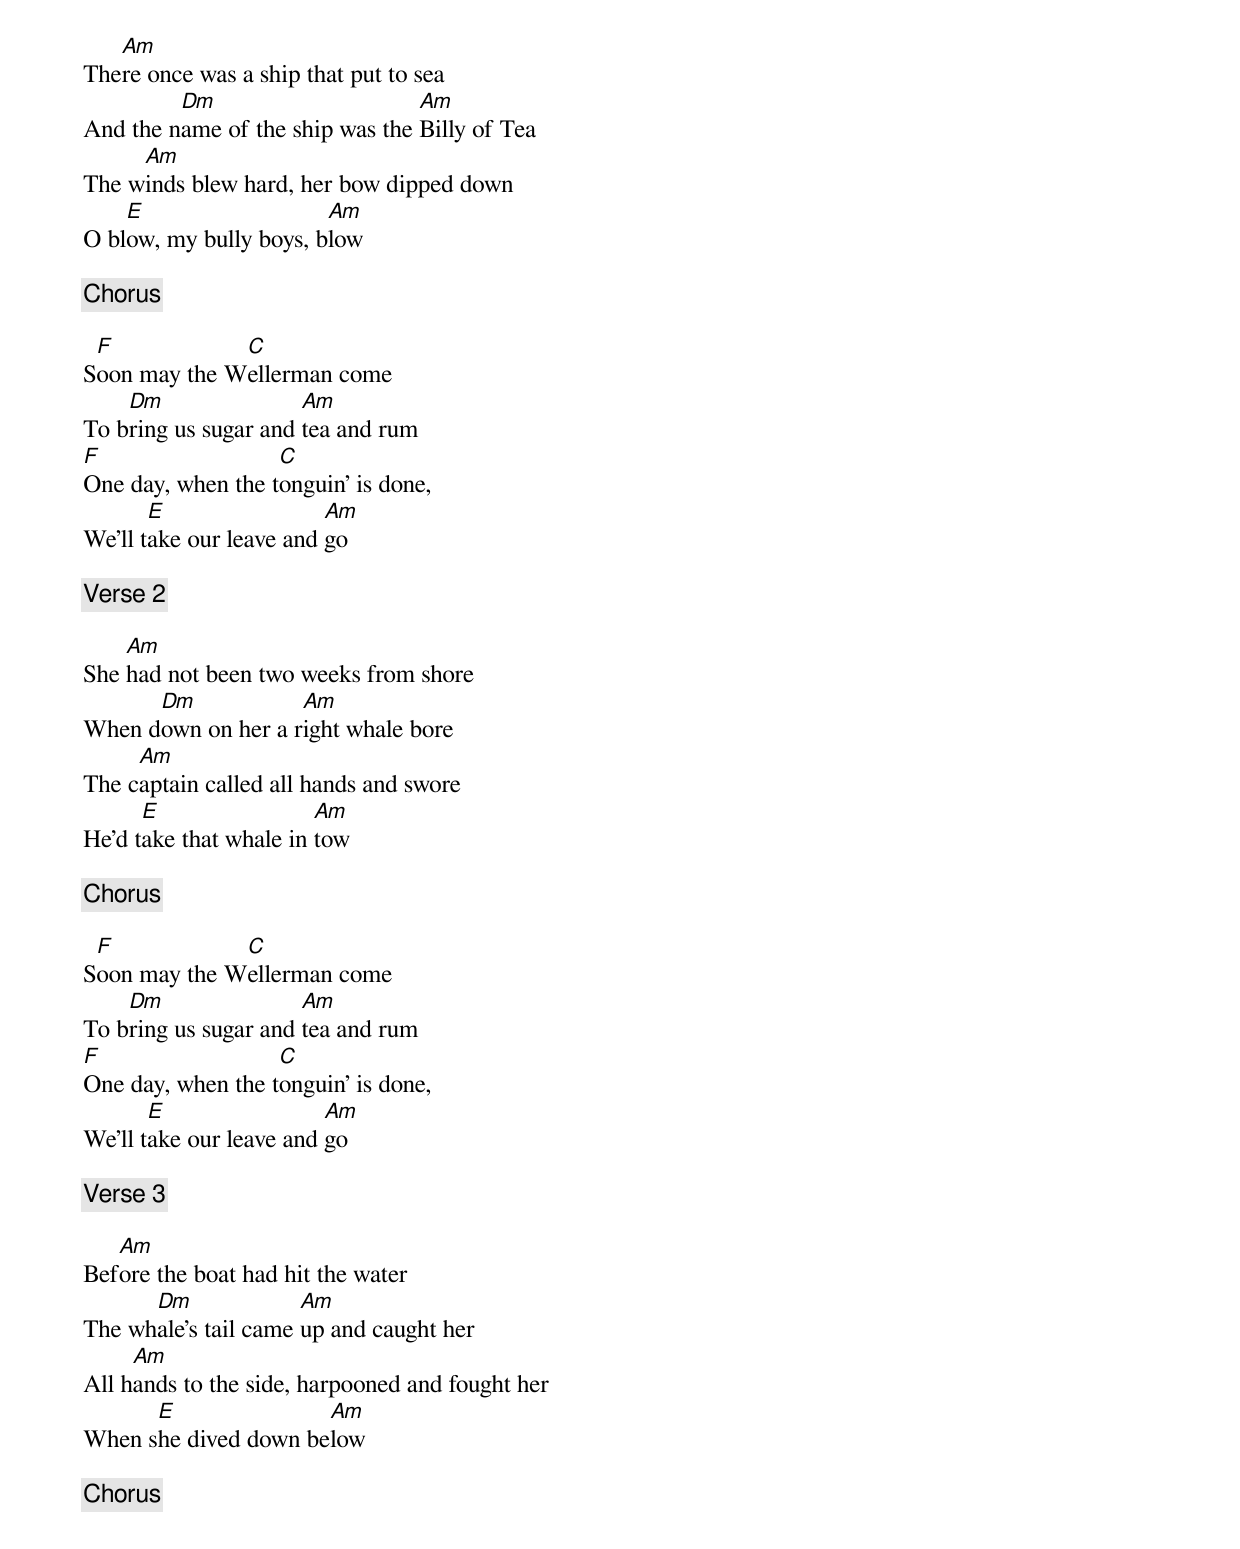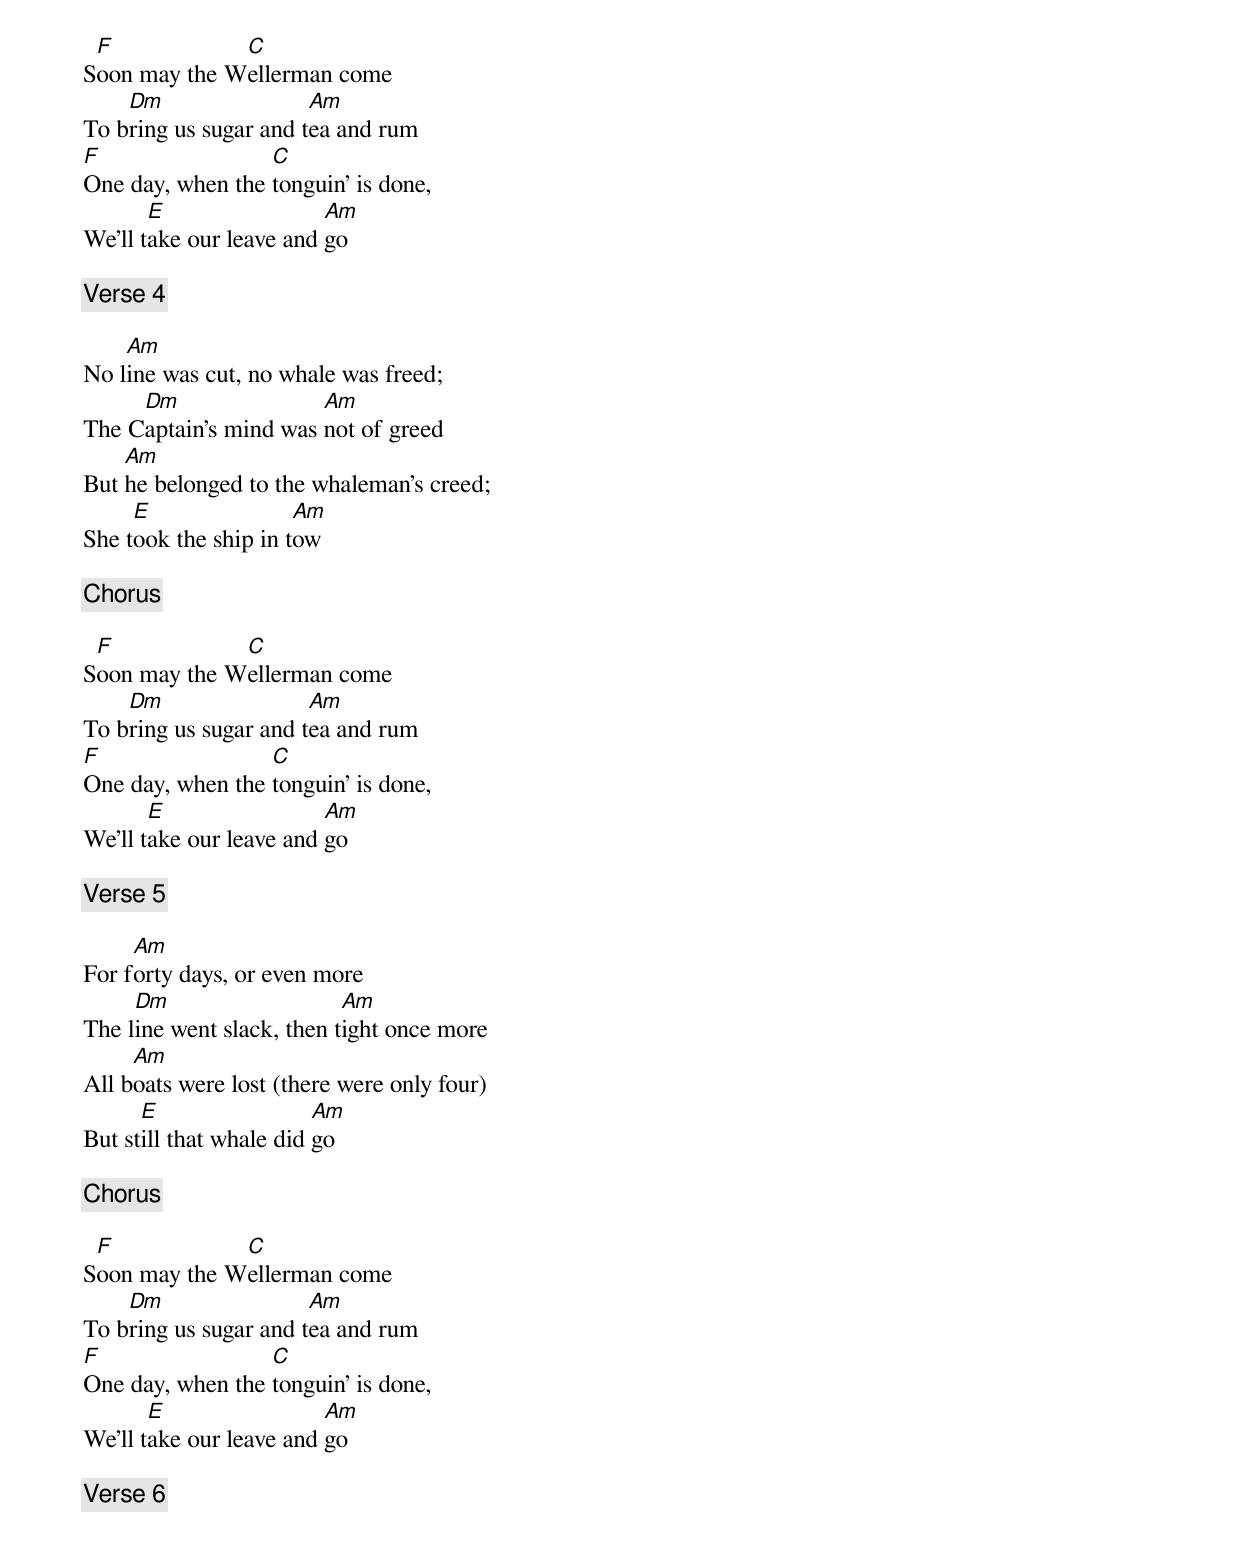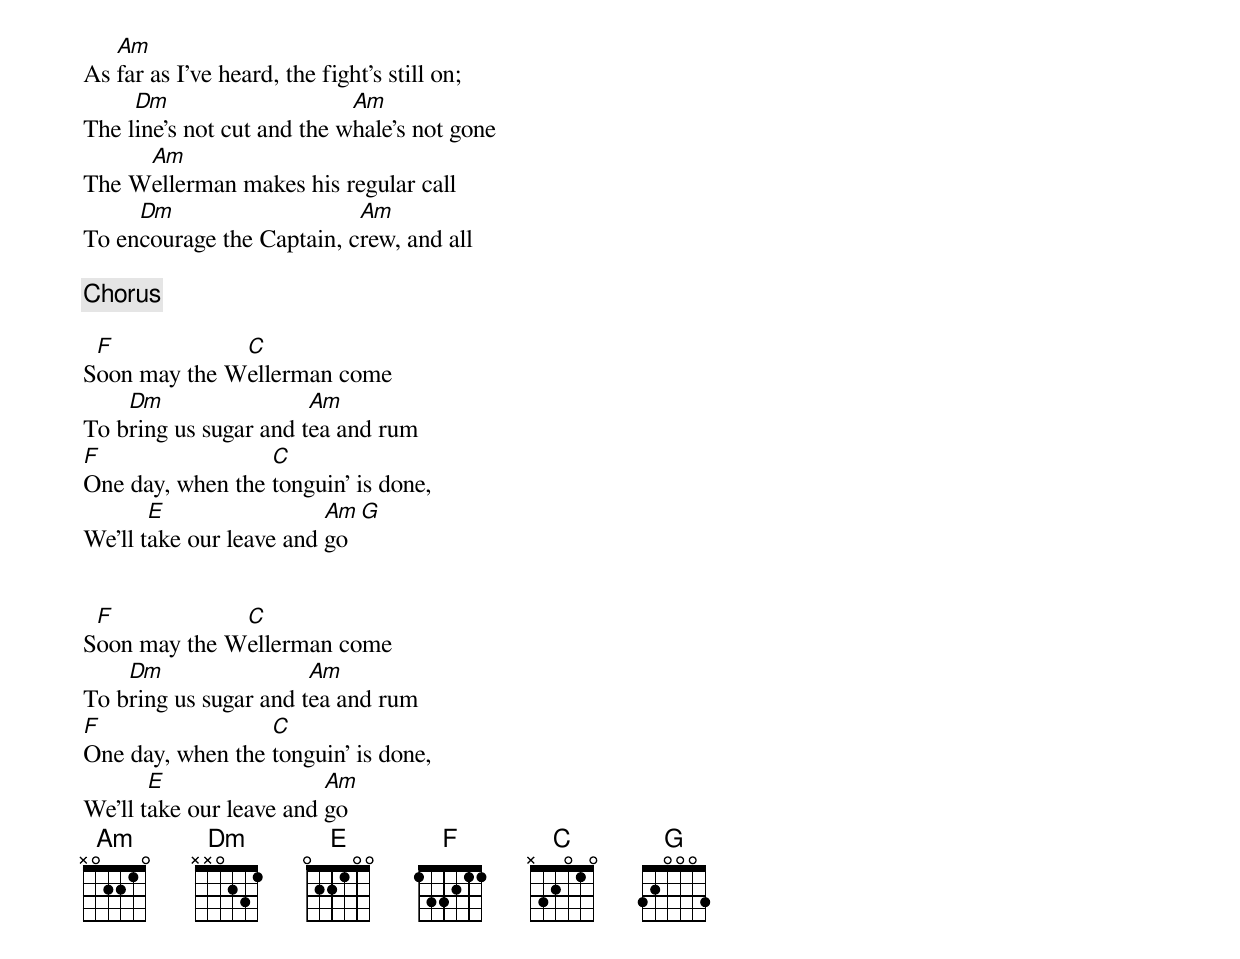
   Am
There once was a ship that put to sea
         Dm                      Am
And the name of the ship was the Billy of Tea
     Am
The winds blew hard, her bow dipped down
    E                   Am
О blow, my bully boys, blow

[Chorus]

 F            C
Soon may the Wellerman come
    Dm                Am
To bring us sugar and tea and rum
F                  C
Оnе day, when the tonguin’ is done,
       E                 Am
We’ll take our leave and go

[Verse 2]

    Am
She had not been two weeks from shore
      Dm            Am
When down on her a right whale bore
     Am
The captain called all hands and swore
      E                 Am
He'd take that whale in tow

[Chorus]

 F            C
Soon may the Wellerman come
    Dm                Am
To bring us sugar and tea and rum
F                  C
Оnе day, when the tonguin’ is done,
       E                 Am
We’ll take our leave and go

[Verse 3]

   Am
Before the boat had hit the water
      Dm              Am
The whale's tail came up and caught her
     Am
All hands to the side, harpooned and fought her
      E               Am
When she dived down below

[Chorus]

 F            C
Soon may the Wellerman come
    Dm                 Am
To bring us sugar and tea and rum
F                 C
Оnе day, when the tonguin’ is done,
       E                 Am
We’ll take our leave and go

[Verse 4]

    Am
No line was cut, no whale was freed;
     Dm                Am
The Captain's mind was not of greed
    Am
But he belonged to the whaleman's creed;
     E                Am
She took the ship in tow

[Chorus]

 F            C
Soon may the Wellerman come
    Dm                 Am
To bring us sugar and tea and rum
F                 C
Оnе day, when the tonguin’ is done,
       E                 Am
We’ll take our leave and go

[Verse 5]

     Am
For forty days, or even more
     Dm                    Am
The line went slack, then tight once more
     Am
All boats were lost (there were only four)
      E                  Am
But still that whale did go

[Chorus]

 F            C
Soon may the Wellerman come
    Dm                 Am
To bring us sugar and tea and rum
F                 C
Оnе day, when the tonguin’ is done,
       E                 Am
We’ll take our leave and go

[Verse 6]

   Am
As far as I've heard, the fight's still on;
     Dm                     Am
The line's not cut and the whale's not gone
     Am
The Wellerman makes his regular call
     Dm                    Am
To encourage the Captain, crew, and all

[Chorus]

 F            C
Soon may the Wellerman come
    Dm                 Am
To bring us sugar and tea and rum
F                 C
Оnе day, when the tonguin’ is done,
       E                 Am G
We’ll take our leave and go


 F            C
Soon may the Wellerman come
    Dm                 Am
To bring us sugar and tea and rum
F                 C
Оnе day, when the tonguin’ is done,
       E                 Am
We’ll take our leave and go
